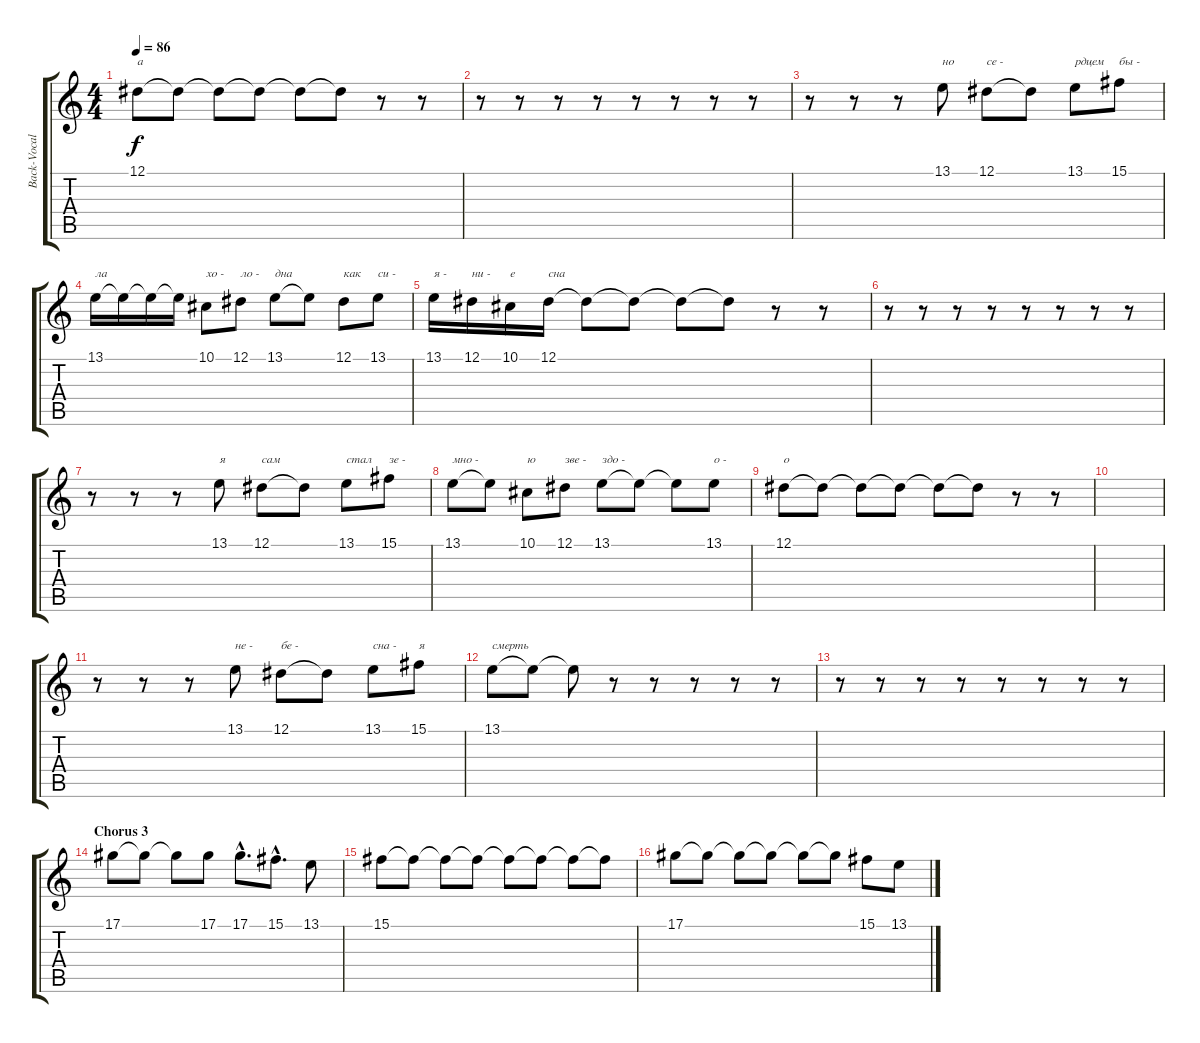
\track ("Back-Vocals" "Back-Vocal") {instrument baritonesax}
\staff {score tabs}
\tuning (Eb4 Bb3 Gb3 Db3 Ab2 Eb2) {hide}
\ts (4 4)
\tempo 86
\clef g2
\ks c
12.1.8{txt "а" dy f} 12.1{t}.8 12.1{t}.8 12.1{t}.8 12.1{t}.8 12.1{t}.8 r.8 r.8 |
r.8 r.8 r.8 r.8 r.8 r.8 r.8 r.8 |
r.8 r.8 r.8 13.1.8{txt "но"} 12.1.8{txt "се -"} 12.1{t}.8 13.1.8{txt "рдцем"} 15.1.8{txt "бы -"} |
13.1.16{txt "ла"} 13.1{t}.16 13.1{t}.16 13.1{t}.16 10.1.8{txt "хо -"} 12.1.8{txt "ло -"} 13.1.8{txt "дна"} 13.1{t}.8 12.1.8{txt "как"} 13.1.8{txt "си -"} |
13.1.16{txt "я -"} 12.1.16{txt "ни -"} 10.1.16{txt "е"} 12.1.16{txt "сна"} 12.1{t}.8 12.1{t}.8 12.1{t}.8 12.1{t}.8 r.8 r.8 |
r.8 r.8 r.8 r.8 r.8 r.8 r.8 r.8 |
r.8 r.8 r.8 13.1.8{txt "я"} 12.1.8{txt "сам"} 12.1{t}.8 13.1.8{txt "стал"} 15.1.8{txt "зе -"} |
13.1.8{txt "мно -"} 13.1{t}.8 10.1.8{txt "ю"} 12.1.8{txt "зве -"} 13.1.8{txt "здо -"} 13.1{t}.8 13.1{t}.8 13.1.8{txt "о -"} |
12.1.8{txt "о"} 12.1{t}.8 12.1{t}.8 12.1{t}.8 12.1{t}.8 12.1{t}.8 r.8 r.8 |
|
r.8 r.8 r.8 13.1.8{txt "не -"} 12.1.8{txt "бе -"} 12.1{t}.8 13.1.8{txt "сна -"} 15.1.8{txt "я"} |
13.1.8{txt "смерть"} 13.1{t}.8 13.1{t}.8 r.8 r.8 r.8 r.8 r.8 |
r.8 r.8 r.8 r.8 r.8 r.8 r.8 r.8 |
\section ("" "Chorus 3")
17.1.8 17.1{t}.8 17.1{t}.8 17.1.8 17.1{hac}.8{d} 15.1{hac}.8{d} 13.1.8 |
15.1.8 15.1{t}.8 15.1{t}.8 15.1{t}.8 15.1{t}.8 15.1{t}.8 15.1{t}.8 15.1{t}.8 |
17.1.8 17.1{t}.8 17.1{t}.8 17.1{t}.8 17.1{t}.8 17.1{t}.8 15.1.8 13.1.8
